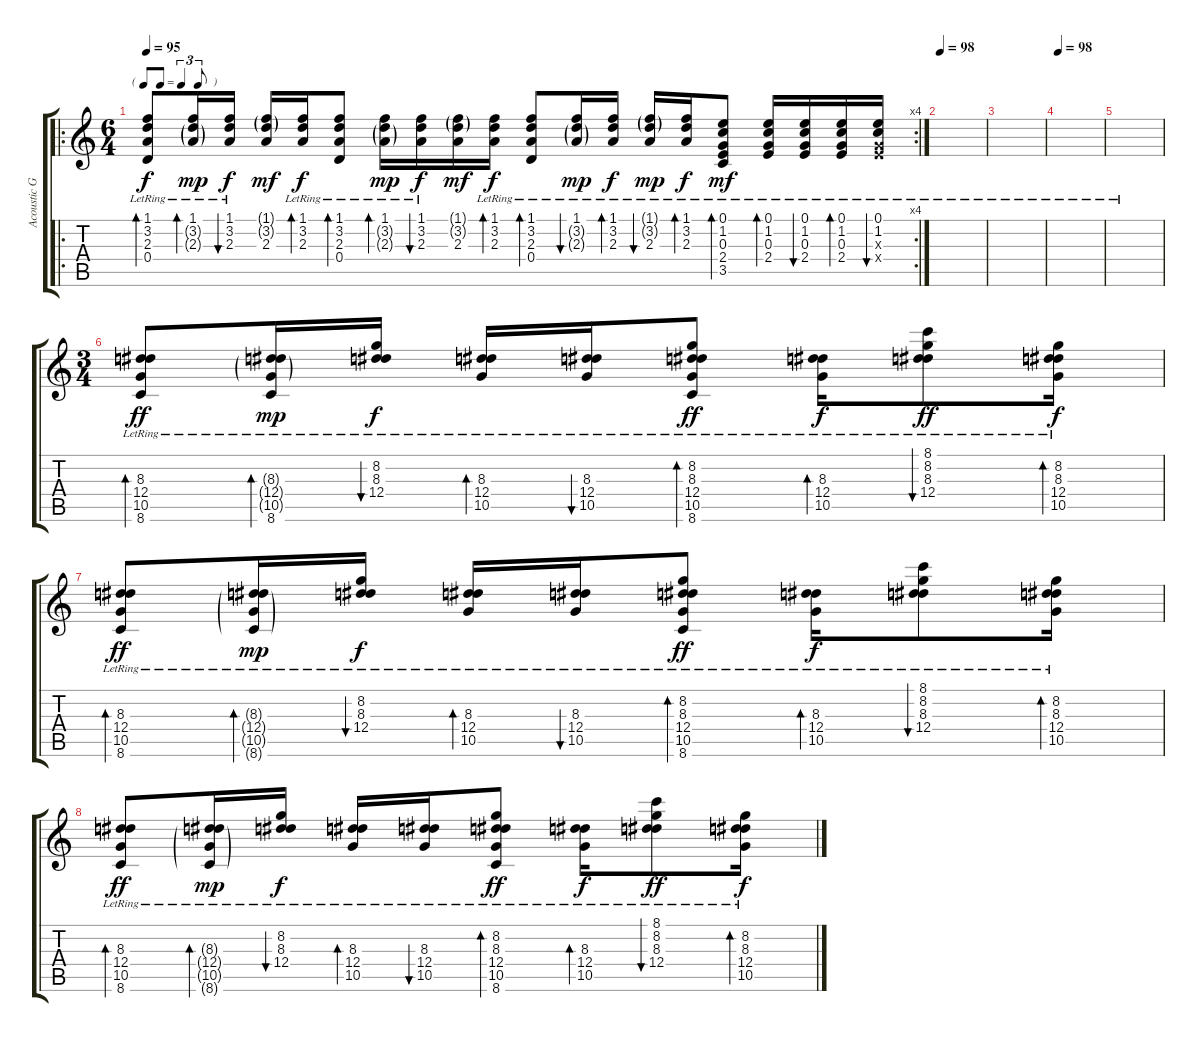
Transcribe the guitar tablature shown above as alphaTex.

\track ("Acoustic Guitar" "Acoustic G") {instrument acousticguitarsteel}
\staff {score tabs}
\tuning (E4 B3 G3 D3 A2 E2) {hide}
\ro
\rc 4
\ts (6 4)
\tf triplet8th
\tempo 95
\clef g2
\ks c
(1.1{lr} 3.2{lr} 2.3{lr} 0.4{lr}).8{bd 60 dy f} (1.1{lr} 3.2{g lr} 2.3{g lr}).16{bd 60 dy mp} (1.1{lr} 3.2{lr} 2.3{lr}).16{bu 60 dy f} (1.1{g} 3.2{g} 2.3).16{dy mf} (1.1{lr} 3.2{lr} 2.3{lr}).16{bd 60 dy f} (1.1{lr} 3.2{lr} 2.3{lr} 0.4{lr}).8{bd 60} (1.1{lr} 3.2{g lr} 2.3{g lr}).16{bd 60 dy mp} (1.1{lr} 3.2{lr} 2.3{lr}).16{bu 60 dy f} (1.1{g} 3.2{g} 2.3).16{dy mf} (1.1{lr} 3.2{lr} 2.3{lr}).16{bd 60 dy f} (1.1{lr} 3.2{lr} 2.3{lr} 0.4{lr}).8{bd 60} (1.1{lr} 3.2{g lr} 2.3{g lr}).16{bu 60 dy mp} (1.1{lr} 3.2{lr} 2.3{lr}).16{bd 60 dy f} (1.1{g lr} 3.2{g lr} 2.3{lr}).16{bu 60 dy mp} (1.1{lr} 3.2{lr} 2.3{lr}).16{bd 60 dy f} (0.1{lr} 1.2{lr} 0.3{lr} 2.4{lr} 3.5{lr}).8{bd 60 dy mf} (0.1{lr} 1.2{lr} 0.3{lr} 2.4{lr}).16{bd 30} (0.1{lr} 1.2{lr} 0.3{lr} 2.4{lr}).16{bu 30} (0.1{lr} 1.2{lr} 0.3{lr} 2.4{lr}).16{bd 30} (0.1{lr} 1.2{lr} 0.3{x} 2.4{x}).16{bu 30} |
\tempo 98
|
|
\tempo 98
|
|
\ts (3 4)
(8.3{lr} 12.4{lr} 10.5{lr} 8.6{lr}).8{bd 60 dy ff volume 13 instrument acousticguitarnylon} (8.3{g lr} 12.4{g lr} 10.5{g lr} 8.6).16{bd 60 dy mp} (8.2 8.3{lr} 12.4{lr}).16{bu 60 dy f} (8.3{lr} 12.4{lr} 10.5{lr}).16{bd 60} (8.3{lr} 12.4{lr} 10.5{lr}).16{bu 60} (8.2 8.3{lr} 12.4 10.5{lr} 8.6{lr}).8{bd 60 dy ff} (8.3{lr} 12.4{lr} 10.5{lr}).16{bd 60 dy f} (8.1{lr} 8.2{lr} 8.3{lr} 12.4{lr}).8{bu 60 dy ff} (8.2{lr} 8.3{lr} 12.4{lr} 10.5{lr}).16{bd 60 dy f} |
(8.3{lr} 12.4{lr} 10.5{lr} 8.6{lr}).8{bd 60 dy ff} (8.3{g lr} 12.4{g lr} 10.5{g lr} 8.6{g}).16{bd 60 dy mp} (8.2 8.3{lr} 12.4{lr}).16{bu 60 dy f} (8.3{lr} 12.4{lr} 10.5{lr}).16{bd 60} (8.3{lr} 12.4{lr} 10.5{lr}).16{bu 60} (8.2 8.3{lr} 12.4 10.5{lr} 8.6{lr}).8{bd 60 dy ff} (8.3{lr} 12.4{lr} 10.5{lr}).16{bd 60 dy f} (8.1{lr} 8.2{lr} 8.3{lr} 12.4{lr}).8{bu 60} (8.2{lr} 8.3{lr} 12.4{lr} 10.5{lr}).16{bd 60} |
(8.3{lr} 12.4{lr} 10.5{lr} 8.6{lr}).8{bd 60 dy ff} (8.3{g lr} 12.4{g lr} 10.5{g lr} 8.6{g}).16{bd 60 dy mp} (8.2 8.3{lr} 12.4{lr}).16{bu 60 dy f} (8.3{lr} 12.4{lr} 10.5{lr}).16{bd 60} (8.3{lr} 12.4{lr} 10.5{lr}).16{bu 60} (8.2 8.3{lr} 12.4 10.5{lr} 8.6{lr}).8{bd 60 dy ff} (8.3{lr} 12.4{lr} 10.5{lr}).16{bd 60 dy f} (8.1{lr} 8.2{lr} 8.3{lr} 12.4{lr}).8{bu 60 dy ff} (8.2{lr} 8.3{lr} 12.4{lr} 10.5{lr}).16{bd 60 dy f}
